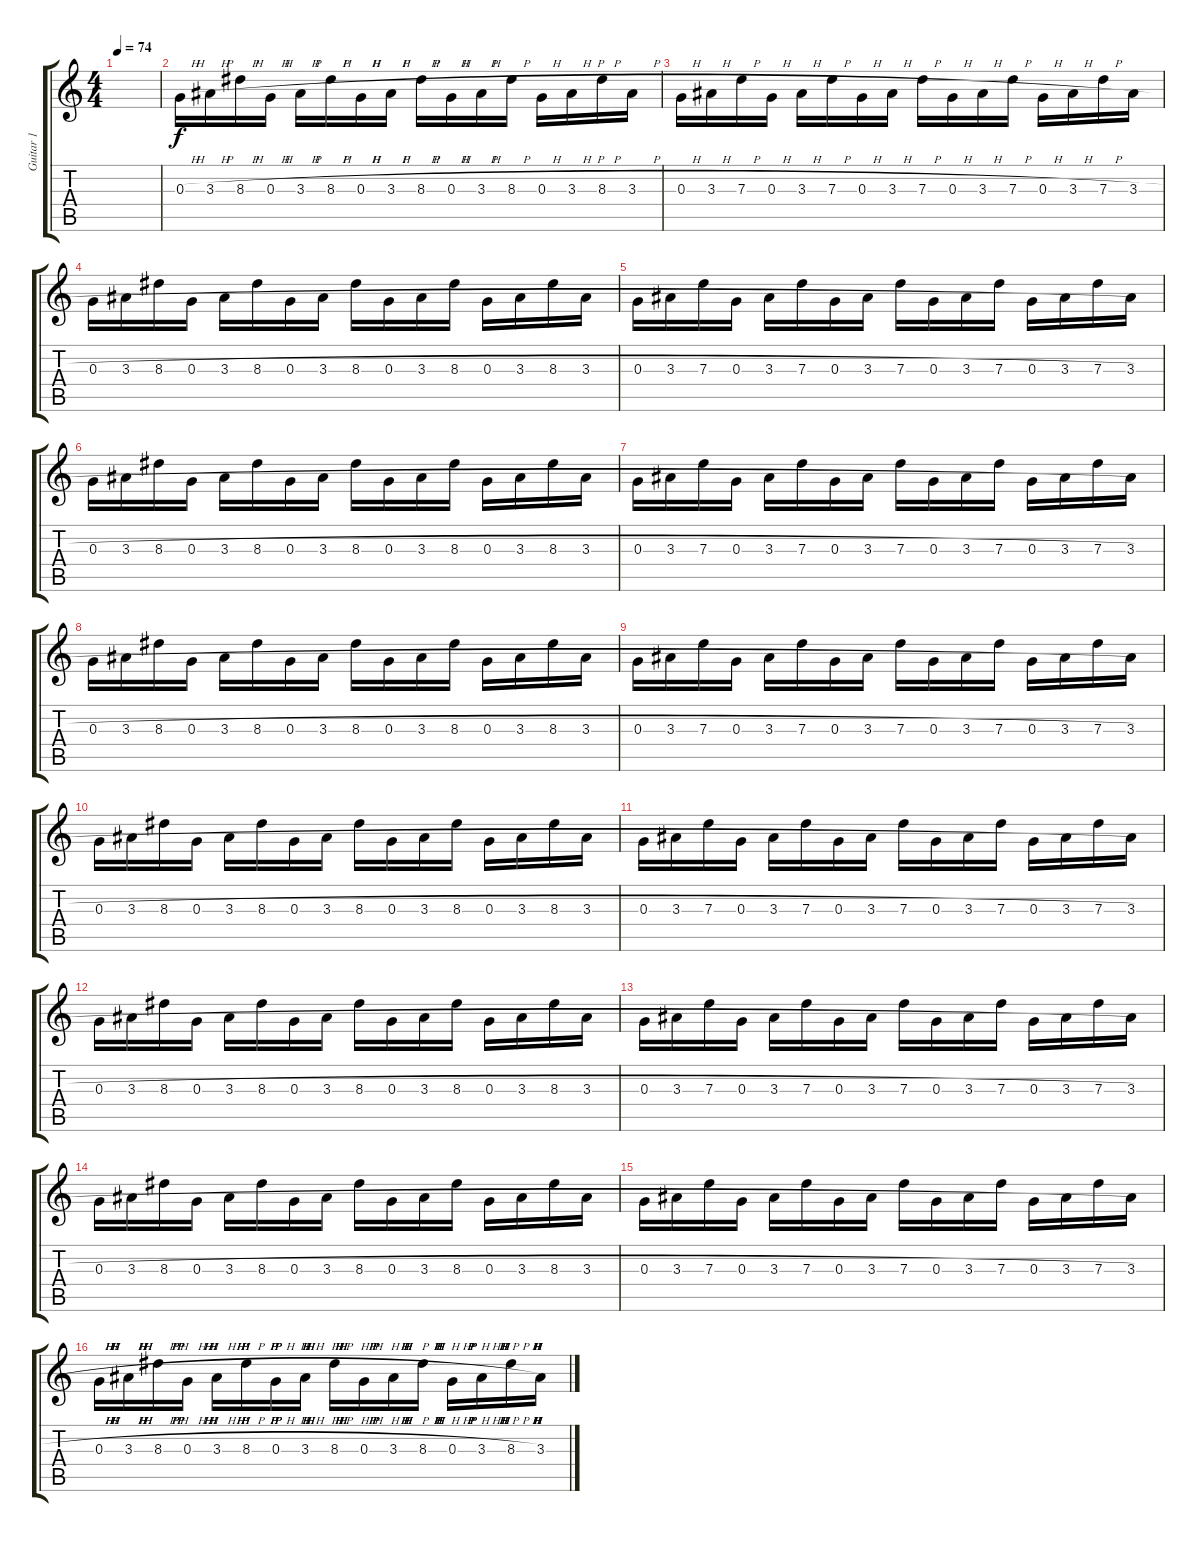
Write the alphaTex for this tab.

\track ("Guitar 1" "Guitar 1") {instrument distortionguitar}
\staff {score tabs}
\tuning (E4 B3 G3 D3 A2 E2) {hide}
\ts (4 4)
\tempo 74
\clef g2
\ks c
|
0.3{h}.16 3.3{h}.16 8.3{h}.16 0.3{h}.16 3.3{h}.16 8.3{h}.16 0.3{h}.16 3.3{h}.16 8.3{h}.16 0.3{h}.16 3.3{h}.16 8.3{h}.16 0.3{h}.16 3.3{h}.16 8.3{h}.16 3.3{h}.16 |
0.3{h}.16 3.3{h}.16 7.3{h}.16 0.3{h}.16 3.3{h}.16 7.3{h}.16 0.3{h}.16 3.3{h}.16 7.3{h}.16 0.3{h}.16 3.3{h}.16 7.3{h}.16 0.3{h}.16 3.3{h}.16 7.3{h}.16 3.3{h}.16 |
0.3{h}.16 3.3{h}.16 8.3{h}.16 0.3{h}.16 3.3{h}.16 8.3{h}.16 0.3{h}.16 3.3{h}.16 8.3{h}.16 0.3{h}.16 3.3{h}.16 8.3{h}.16 0.3{h}.16 3.3{h}.16 8.3{h}.16 3.3{h}.16 |
0.3{h}.16 3.3{h}.16 7.3{h}.16 0.3{h}.16 3.3{h}.16 7.3{h}.16 0.3{h}.16 3.3{h}.16 7.3{h}.16 0.3{h}.16 3.3{h}.16 7.3{h}.16 0.3{h}.16 3.3{h}.16 7.3{h}.16 3.3{h}.16 |
0.3{h}.16 3.3{h}.16 8.3{h}.16 0.3{h}.16 3.3{h}.16 8.3{h}.16 0.3{h}.16 3.3{h}.16 8.3{h}.16 0.3{h}.16 3.3{h}.16 8.3{h}.16 0.3{h}.16 3.3{h}.16 8.3{h}.16 3.3{h}.16 |
0.3{h}.16 3.3{h}.16 7.3{h}.16 0.3{h}.16 3.3{h}.16 7.3{h}.16 0.3{h}.16 3.3{h}.16 7.3{h}.16 0.3{h}.16 3.3{h}.16 7.3{h}.16 0.3{h}.16 3.3{h}.16 7.3{h}.16 3.3{h}.16 |
0.3{h}.16 3.3{h}.16 8.3{h}.16 0.3{h}.16 3.3{h}.16 8.3{h}.16 0.3{h}.16 3.3{h}.16 8.3{h}.16 0.3{h}.16 3.3{h}.16 8.3{h}.16 0.3{h}.16 3.3{h}.16 8.3{h}.16 3.3{h}.16 |
0.3{h}.16 3.3{h}.16 7.3{h}.16 0.3{h}.16 3.3{h}.16 7.3{h}.16 0.3{h}.16 3.3{h}.16 7.3{h}.16 0.3{h}.16 3.3{h}.16 7.3{h}.16 0.3{h}.16 3.3{h}.16 7.3{h}.16 3.3{h}.16 |
0.3{h}.16 3.3{h}.16 8.3{h}.16 0.3{h}.16 3.3{h}.16 8.3{h}.16 0.3{h}.16 3.3{h}.16 8.3{h}.16 0.3{h}.16 3.3{h}.16 8.3{h}.16 0.3{h}.16 3.3{h}.16 8.3{h}.16 3.3{h}.16 |
0.3{h}.16 3.3{h}.16 7.3{h}.16 0.3{h}.16 3.3{h}.16 7.3{h}.16 0.3{h}.16 3.3{h}.16 7.3{h}.16 0.3{h}.16 3.3{h}.16 7.3{h}.16 0.3{h}.16 3.3{h}.16 7.3{h}.16 3.3{h}.16 |
0.3{h}.16 3.3{h}.16 8.3{h}.16 0.3{h}.16 3.3{h}.16 8.3{h}.16 0.3{h}.16 3.3{h}.16 8.3{h}.16 0.3{h}.16 3.3{h}.16 8.3{h}.16 0.3{h}.16 3.3{h}.16 8.3{h}.16 3.3{h}.16 |
0.3{h}.16 3.3{h}.16 7.3{h}.16 0.3{h}.16 3.3{h}.16 7.3{h}.16 0.3{h}.16 3.3{h}.16 7.3{h}.16 0.3{h}.16 3.3{h}.16 7.3{h}.16 0.3{h}.16 3.3{h}.16 7.3{h}.16 3.3{h}.16 |
0.3{h}.16 3.3{h}.16 8.3{h}.16 0.3{h}.16 3.3{h}.16 8.3{h}.16 0.3{h}.16 3.3{h}.16 8.3{h}.16 0.3{h}.16 3.3{h}.16 8.3{h}.16 0.3{h}.16 3.3{h}.16 8.3{h}.16 3.3{h}.16 |
0.3{h}.16 3.3{h}.16 7.3{h}.16 0.3{h}.16 3.3{h}.16 7.3{h}.16 0.3{h}.16 3.3{h}.16 7.3{h}.16 0.3{h}.16 3.3{h}.16 7.3{h}.16 0.3{h}.16 3.3{h}.16 7.3{h}.16 3.3{h}.16 |
0.3{h}.16 3.3{h}.16 8.3{h}.16 0.3{h}.16 3.3{h}.16 8.3{h}.16 0.3{h}.16 3.3{h}.16 8.3{h}.16 0.3{h}.16 3.3{h}.16 8.3{h}.16 0.3{h}.16 3.3{h}.16 8.3{h}.16 3.3{h}.16
